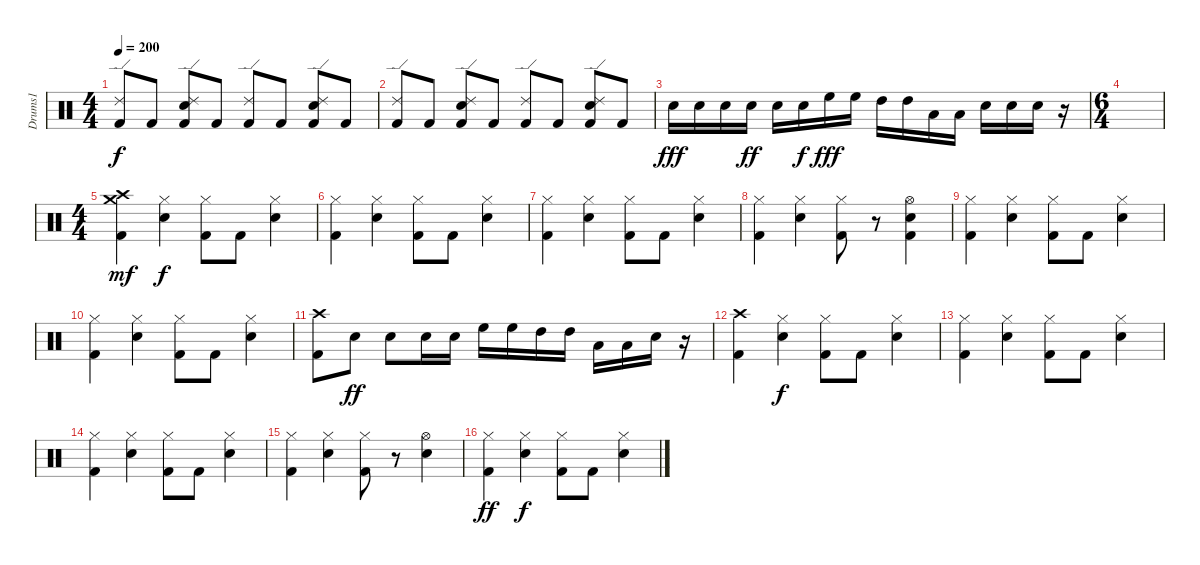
\track ("Drums1" "Drums1") {instrument percussion}
\staff {score}
\articulation defaults
\ts (4 4)
\tempo 200
\clef neutral
\ks c
("Ride (edge) 2" "Kick (hit) 2").8{dy f} "Kick (hit) 2".8 ("Ride (edge) 2" "Snare (hit) 2" "Kick (hit) 2").8 "Kick (hit) 2".8 ("Ride (edge) 2" "Kick (hit) 2").8 "Kick (hit) 2".8 ("Ride (edge) 2" "Snare (hit) 2" "Kick (hit) 2").8 "Kick (hit) 2".8 |
("Ride (edge) 2" "Kick (hit) 2").8 "Kick (hit) 2".8 ("Ride (edge) 2" "Snare (hit) 2" "Kick (hit) 2").8 "Kick (hit) 2".8 ("Ride (edge) 2" "Kick (hit) 2").8 "Kick (hit) 2".8 ("Ride (edge) 2" "Snare (hit) 2" "Kick (hit) 2").8 "Kick (hit) 2".8 |
"Snare (hit) 2".16{dy fff} "Snare (hit) 2".16 "Snare (hit) 2".16 "Snare (hit) 2".16{dy ff} "Snare (hit) 2".16 "Snare (hit) 2".16{dy f} "High Floor Tom (hit)".16{dy fff} "High Floor Tom (hit)".16 "High Tom (hit)".16 "High Tom (hit)".16 "Low Tom (hit)".16 "Low Tom (hit)".16 "Snare (hit) 2".16 "Snare (hit) 2".16 "Snare (hit) 2".16 r.16 |
\ts (6 4)
|
\ts (4 4)
("Crash high (hit)" "Crash medium (hit)" "Kick (hit) 2").4{dy mf} ("Hi-Hat (closed)" "Snare (hit) 2").4{dy f} ("Hi-Hat (closed)" "Kick (hit) 2").8 "Kick (hit) 2".8 ("Hi-Hat (closed)" "Snare (hit) 2").4 |
("Hi-Hat (closed)" "Kick (hit) 2").4 ("Hi-Hat (closed)" "Snare (hit) 2").4 ("Hi-Hat (closed)" "Kick (hit) 2").8 "Kick (hit) 2".8 ("Hi-Hat (closed)" "Snare (hit) 2").4 |
("Hi-Hat (closed)" "Kick (hit) 2").4 ("Hi-Hat (closed)" "Snare (hit) 2").4 ("Hi-Hat (closed)" "Kick (hit) 2").8 "Kick (hit) 2".8 ("Hi-Hat (closed)" "Snare (hit) 2").4 |
("Hi-Hat (closed)" "Kick (hit) 2").4 ("Hi-Hat (closed)" "Snare (hit) 2").4 ("Hi-Hat (closed)" "Kick (hit) 2").8 r.8 ("Hi-Hat (open)" "Snare (hit) 2" "Kick (hit) 2").4 |
("Hi-Hat (closed)" "Kick (hit) 2").4 ("Hi-Hat (closed)" "Snare (hit) 2").4 ("Hi-Hat (closed)" "Kick (hit) 2").8 "Kick (hit) 2".8 ("Hi-Hat (closed)" "Snare (hit) 2").4 |
("Hi-Hat (closed)" "Kick (hit) 2").4 ("Hi-Hat (closed)" "Snare (hit) 2").4 ("Hi-Hat (closed)" "Kick (hit) 2").8 "Kick (hit) 2".8 ("Hi-Hat (closed)" "Snare (hit) 2").4 |
("Crash high (hit)" "Kick (hit) 2").8 "Snare (hit) 2".8{dy ff} "Snare (hit) 2".8 "Snare (hit) 2".16 "Snare (hit) 2".16 "High Floor Tom (hit)".16 "High Floor Tom (hit)".16 "High Tom (hit)".16 "High Tom (hit)".16 "Low Tom (hit)".16 "Low Tom (hit)".16 "Snare (hit) 2".16 r.16 |
("Crash high (hit)" "Kick (hit) 2").4 ("Hi-Hat (closed)" "Snare (hit) 2").4{dy f} ("Hi-Hat (closed)" "Kick (hit) 2").8 "Kick (hit) 2".8 ("Hi-Hat (closed)" "Snare (hit) 2").4 |
("Hi-Hat (closed)" "Kick (hit) 2").4 ("Hi-Hat (closed)" "Snare (hit) 2").4 ("Hi-Hat (closed)" "Kick (hit) 2").8 "Kick (hit) 2".8 ("Hi-Hat (closed)" "Snare (hit) 2").4 |
("Hi-Hat (closed)" "Kick (hit) 2").4 ("Hi-Hat (closed)" "Snare (hit) 2").4 ("Hi-Hat (closed)" "Kick (hit) 2").8 "Kick (hit) 2".8 ("Hi-Hat (closed)" "Snare (hit) 2").4 |
("Hi-Hat (closed)" "Kick (hit) 2").4 ("Hi-Hat (closed)" "Snare (hit) 2").4 ("Hi-Hat (closed)" "Kick (hit) 2").8 r.8 ("Hi-Hat (open)" "Snare (hit) 2").4 |
("Hi-Hat (closed)" "Kick (hit) 2").4{dy ff} ("Hi-Hat (closed)" "Snare (hit) 2").4{dy f} ("Hi-Hat (closed)" "Kick (hit) 2").8 "Kick (hit) 2".8 ("Hi-Hat (closed)" "Snare (hit) 2").4
